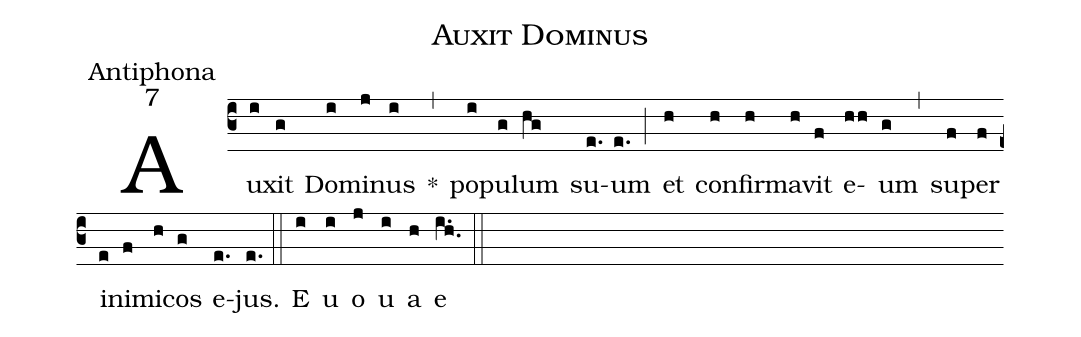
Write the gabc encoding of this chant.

name:Auxit Dominus;
office-part:Antiphona;
mode:7;
%%
(c3) Au(i)xit(g) Do(i)mi(j)nus(i) *(,) po(i)pu(g)lum(hg) su(e.)um(e.) (;) et(h) con(h)fir(h)ma(h)vit(f) e(hh)um(g) (,) su(f)per(f) i(e)ni(f)mi(h)cos(g) e(e.)jus.(e.) (::) <eu>E(i) u(i) o(j) u(i) a(h) e</eu>(i.h.) (::)
